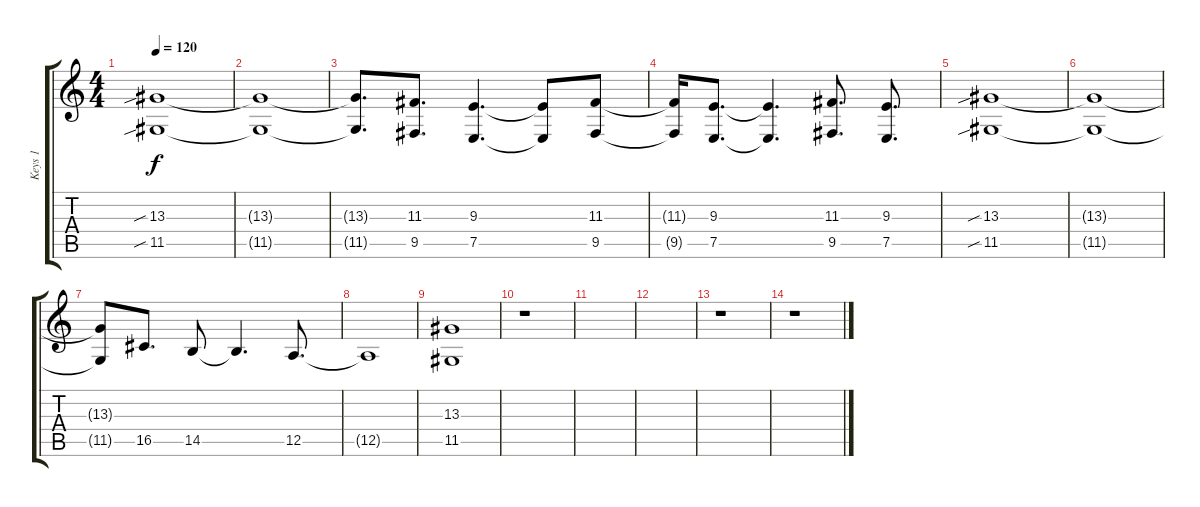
\track ("Keys 1" "Keys 1") {instrument synthstrings1}
\staff {score tabs}
\tuning (E4 B3 G3 D3 A2 E2) {hide}
\ts (4 4)
\tempo 120
\clef g2
\ks c
(13.3{sib} 11.5{sib}).1{dy f instrument synthstrings1} |
(13.3{t} 11.5{t}).1 |
(13.3{t} 11.5{t}).8{d} (11.3 9.5).8{d} (9.3 7.5).4{d} (9.3{t} 7.5{t}).8 (11.3 9.5).8 |
(11.3{t} 9.5{t}).16 (9.3 7.5).8{d} (9.3{t} 7.5{t}).4{d} (11.3 9.5).8{d} (9.3 7.5).8{d} |
(13.3{sib} 11.5{sib}).1 |
(13.3{t} 11.5{t}).1 |
(13.3{t} 11.5{t}).8 16.5.8{d} 14.5.8 14.5{t}.4{d} 12.5.8{d} |
12.5{t}.1 |
(13.3 11.5).1{volume 0} |
r.1 |
|
|
r.1 |
r.1
